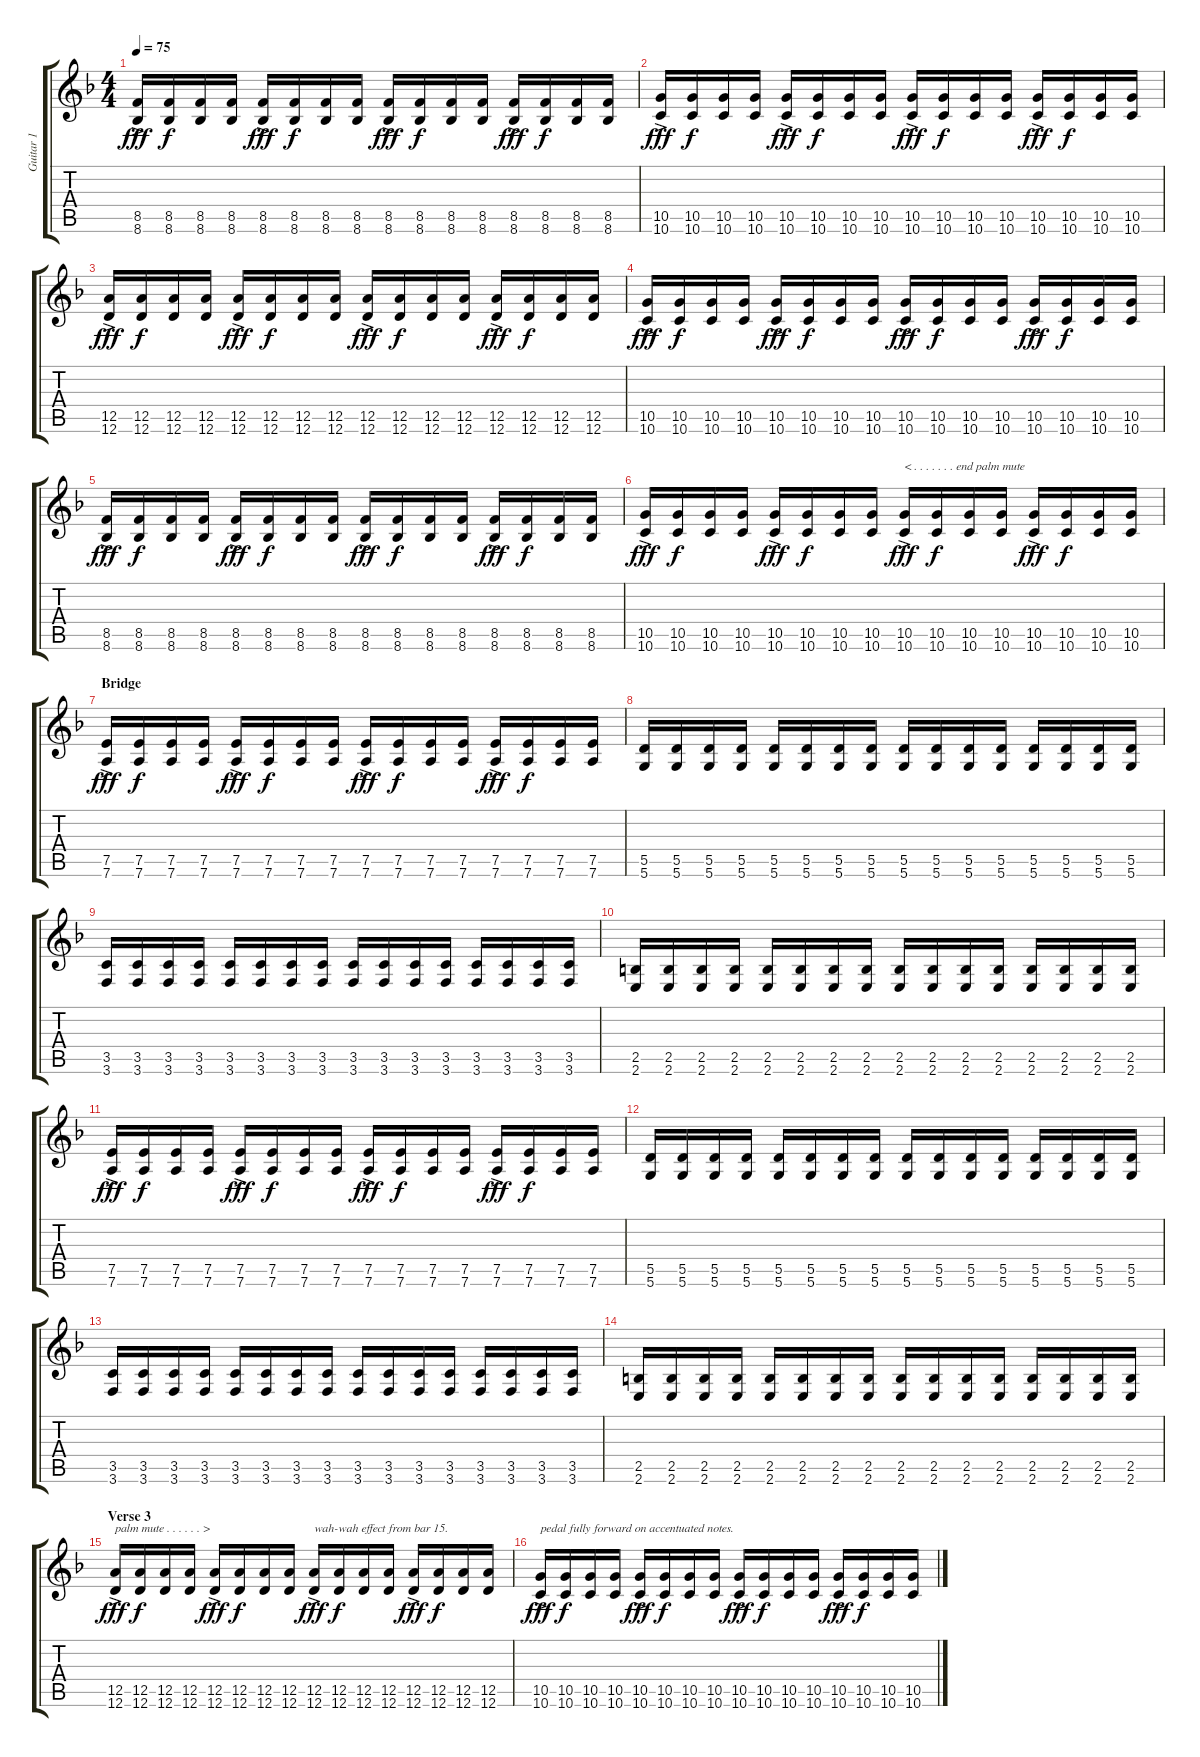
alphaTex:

\track ("Guitar 1" "Guitar 1") {instrument distortionguitar}
\staff {score tabs}
\tuning (E4 B3 G3 D3 A2 D2) {hide}
\ts (4 4)
\tempo 75
\clef g2
\ks dminor
(8.5{ac} 8.6).16{dy fff} (8.5 8.6).16{dy f} (8.5 8.6).16 (8.5 8.6).16 (8.5{ac} 8.6).16{dy fff} (8.5 8.6).16{dy f} (8.5 8.6).16 (8.5 8.6).16 (8.5{ac} 8.6).16{dy fff} (8.5 8.6).16{dy f} (8.5 8.6).16 (8.5 8.6).16 (8.5{ac} 8.6).16{dy fff} (8.5 8.6).16{dy f} (8.5 8.6).16 (8.5 8.6).16 |
(10.5{ac} 10.6).16{dy fff} (10.5 10.6).16{dy f} (10.5 10.6).16 (10.5 10.6).16 (10.5{ac} 10.6).16{dy fff} (10.5 10.6).16{dy f} (10.5 10.6).16 (10.5 10.6).16 (10.5{ac} 10.6).16{dy fff} (10.5 10.6).16{dy f} (10.5 10.6).16 (10.5 10.6).16 (10.5{ac} 10.6).16{dy fff} (10.5 10.6).16{dy f} (10.5 10.6).16 (10.5 10.6).16 |
(12.5{ac} 12.6).16{dy fff} (12.5 12.6).16{dy f} (12.5 12.6).16 (12.5 12.6).16 (12.5{ac} 12.6).16{dy fff} (12.5 12.6).16{dy f} (12.5 12.6).16 (12.5 12.6).16 (12.5{ac} 12.6).16{dy fff} (12.5 12.6).16{dy f} (12.5 12.6).16 (12.5 12.6).16 (12.5{ac} 12.6).16{dy fff} (12.5 12.6).16{dy f} (12.5 12.6).16 (12.5 12.6).16 |
(10.5{ac} 10.6).16{dy fff} (10.5 10.6).16{dy f} (10.5 10.6).16 (10.5 10.6).16 (10.5{ac} 10.6).16{dy fff} (10.5 10.6).16{dy f} (10.5 10.6).16 (10.5 10.6).16 (10.5{ac} 10.6).16{dy fff} (10.5 10.6).16{dy f} (10.5 10.6).16 (10.5 10.6).16 (10.5{ac} 10.6).16{dy fff} (10.5 10.6).16{dy f} (10.5 10.6).16 (10.5 10.6).16 |
(8.5{ac} 8.6).16{dy fff} (8.5 8.6).16{dy f} (8.5 8.6).16 (8.5 8.6).16 (8.5{ac} 8.6).16{dy fff} (8.5 8.6).16{dy f} (8.5 8.6).16 (8.5 8.6).16 (8.5{ac} 8.6).16{dy fff} (8.5 8.6).16{dy f} (8.5 8.6).16 (8.5 8.6).16 (8.5{ac} 8.6).16{dy fff} (8.5 8.6).16{dy f} (8.5 8.6).16 (8.5 8.6).16 |
(10.5{ac} 10.6).16{dy fff} (10.5 10.6).16{dy f} (10.5 10.6).16 (10.5 10.6).16 (10.5{ac} 10.6).16{dy fff} (10.5 10.6).16{dy f} (10.5 10.6).16 (10.5 10.6).16 (10.5{ac} 10.6).16{txt "< . . . . . . . end palm mute" dy fff} (10.5 10.6).16{dy f} (10.5 10.6).16 (10.5 10.6).16 (10.5{ac} 10.6).16{dy fff} (10.5 10.6).16{dy f} (10.5 10.6).16 (10.5 10.6).16 |
\section ("" "Bridge")
(7.5{ac} 7.6).16{dy fff} (7.5 7.6).16{dy f} (7.5 7.6).16 (7.5 7.6).16 (7.5{ac} 7.6).16{dy fff} (7.5 7.6).16{dy f} (7.5 7.6).16 (7.5 7.6).16 (7.5{ac} 7.6).16{dy fff} (7.5 7.6).16{dy f} (7.5 7.6).16 (7.5 7.6).16 (7.5{ac} 7.6).16{dy fff} (7.5 7.6).16{dy f} (7.5 7.6).16 (7.5 7.6).16 |
(5.5 5.6).16 (5.5 5.6).16 (5.5 5.6).16 (5.5 5.6).16 (5.5 5.6).16 (5.5 5.6).16 (5.5 5.6).16 (5.5 5.6).16 (5.5 5.6).16 (5.5 5.6).16 (5.5 5.6).16 (5.5 5.6).16 (5.5 5.6).16 (5.5 5.6).16 (5.5 5.6).16 (5.5 5.6).16 |
(3.5 3.6).16 (3.5 3.6).16 (3.5 3.6).16 (3.5 3.6).16 (3.5 3.6).16 (3.5 3.6).16 (3.5 3.6).16 (3.5 3.6).16 (3.5 3.6).16 (3.5 3.6).16 (3.5 3.6).16 (3.5 3.6).16 (3.5 3.6).16 (3.5 3.6).16 (3.5 3.6).16 (3.5 3.6).16 |
(2.5 2.6).16 (2.5 2.6).16 (2.5 2.6).16 (2.5 2.6).16 (2.5 2.6).16 (2.5 2.6).16 (2.5 2.6).16 (2.5 2.6).16 (2.5 2.6).16 (2.5 2.6).16 (2.5 2.6).16 (2.5 2.6).16 (2.5 2.6).16 (2.5 2.6).16 (2.5 2.6).16 (2.5 2.6).16 |
(7.5{ac} 7.6).16{dy fff} (7.5 7.6).16{dy f} (7.5 7.6).16 (7.5 7.6).16 (7.5{ac} 7.6).16{dy fff} (7.5 7.6).16{dy f} (7.5 7.6).16 (7.5 7.6).16 (7.5{ac} 7.6).16{dy fff} (7.5 7.6).16{dy f} (7.5 7.6).16 (7.5 7.6).16 (7.5{ac} 7.6).16{dy fff} (7.5 7.6).16{dy f} (7.5 7.6).16 (7.5 7.6).16 |
(5.5 5.6).16 (5.5 5.6).16 (5.5 5.6).16 (5.5 5.6).16 (5.5 5.6).16 (5.5 5.6).16 (5.5 5.6).16 (5.5 5.6).16 (5.5 5.6).16 (5.5 5.6).16 (5.5 5.6).16 (5.5 5.6).16 (5.5 5.6).16 (5.5 5.6).16 (5.5 5.6).16 (5.5 5.6).16 |
(3.5 3.6).16 (3.5 3.6).16 (3.5 3.6).16 (3.5 3.6).16 (3.5 3.6).16 (3.5 3.6).16 (3.5 3.6).16 (3.5 3.6).16 (3.5 3.6).16 (3.5 3.6).16 (3.5 3.6).16 (3.5 3.6).16 (3.5 3.6).16 (3.5 3.6).16 (3.5 3.6).16 (3.5 3.6).16 |
(2.5 2.6).16 (2.5 2.6).16 (2.5 2.6).16 (2.5 2.6).16 (2.5 2.6).16 (2.5 2.6).16 (2.5 2.6).16 (2.5 2.6).16 (2.5 2.6).16 (2.5 2.6).16 (2.5 2.6).16 (2.5 2.6).16 (2.5 2.6).16 (2.5 2.6).16 (2.5 2.6).16 (2.5 2.6).16 |
\section ("" "Verse 3")
(12.5{ac} 12.6).16{txt "palm mute . . . . . . >" dy fff instrument electricguitarmuted} (12.5 12.6).16{dy f} (12.5 12.6).16 (12.5 12.6).16 (12.5{ac} 12.6).16{dy fff} (12.5 12.6).16{dy f} (12.5 12.6).16 (12.5 12.6).16 (12.5{ac} 12.6).16{txt "wah-wah effect from bar 15." dy fff} (12.5 12.6).16{dy f} (12.5 12.6).16 (12.5 12.6).16 (12.5{ac} 12.6).16{dy fff} (12.5 12.6).16{dy f} (12.5 12.6).16 (12.5 12.6).16 |
(10.5{ac} 10.6).16{txt "pedal fully forward on accentuated notes." dy fff} (10.5 10.6).16{dy f} (10.5 10.6).16 (10.5 10.6).16 (10.5{ac} 10.6).16{dy fff} (10.5 10.6).16{dy f} (10.5 10.6).16 (10.5 10.6).16 (10.5{ac} 10.6).16{dy fff} (10.5 10.6).16{dy f} (10.5 10.6).16 (10.5 10.6).16 (10.5{ac} 10.6).16{dy fff} (10.5 10.6).16{dy f} (10.5 10.6).16 (10.5 10.6).16
